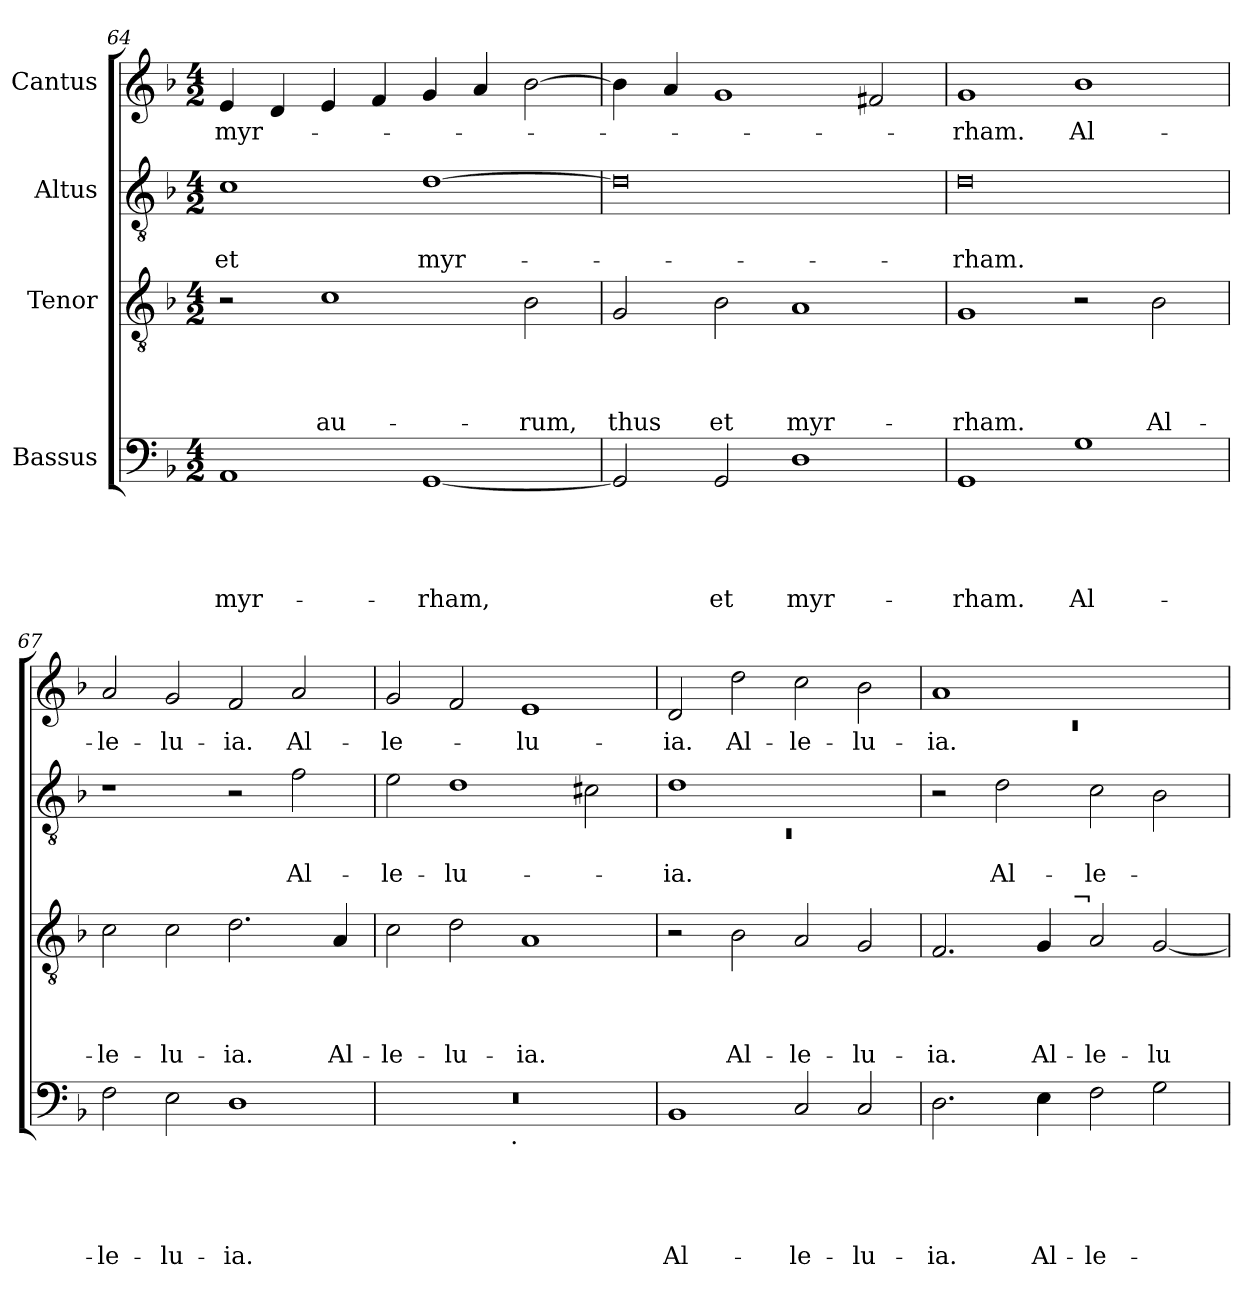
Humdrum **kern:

**kern	**text	**text	**text	**text	**text	**kern	**text	**text	**text	**text	**kern	**text	**text	**kern	**text
*part4	*part4	*part4	*part4	*part4	*part4	*part3	*part3	*part3	*part3	*part3	*part2	*part2	*part2	*part1	*part1
*staff4	*staff4	*staff4	*staff4	*staff4	*staff4	*staff3	*staff3	*staff3	*staff3	*staff3	*staff2	*staff2	*staff2	*staff1	*staff1
*I"Bassus	*	*	*	*	*	*I"Tenor	*	*	*	*	*I"Altus	*	*	*I"Cantus	*
!!LO:LB:g=z
*clefF4	*	*	*	*	*	*clefGv2	*	*	*	*	*clefGv2	*	*	*clefG2	*
*ITrd-3c-5	*	*	*	*	*	*	*	*	*	*	*ITrd-3c-5	*	*	*ITrd-3c-5	*
*k[b-e-]	*	*	*	*	*	*k[b-]	*	*	*	*	*k[b-e-]	*	*	*k[b-e-]	*
*B-:	*	*	*	*	*	*F:	*	*	*	*	*B-:	*	*	*B-:	*
*M4/2	*	*	*	*	*	*M4/2	*	*	*	*	*M4/2	*	*	*M4/2	*
=64	=64	=64	=64	=64	=64	=64	=64	=64	=64	=64	=64	=64	=64	=64	=64
!	!	!	!	!	!LO:LY:b	!	!	!	!	!	!	!	!LO:LY:b	!	!LO:LY:b
1D	.	.	.	.	myr-	2r	.	.	.	.	1f	.	et	4a/	myr-
.	.	.	.	.	.	.	.	.	.	.	.	.	.	4g/	.
!	!	!	!	!	!	!	!	!	!	!LO:LY:b	!	!	!	!	!
.	.	.	.	.	.	1c	.	.	.	au-	.	.	.	4a/	.
.	.	.	.	.	.	.	.	.	.	.	.	.	.	4b-/	.
!	!	!	!	!	!LO:LY:b	!	!	!	!	!	!	!	!LO:LY:b	!	!
[<1C	.	.	.	.	-rham,	.	.	.	.	.	[>1g	.	myr-	4cc/	.
.	.	.	.	.	.	.	.	.	.	.	.	.	.	4dd/	.
!	!	!	!	!	!	!	!	!	!	!LO:LY:b	!	!	!	!	!
.	.	.	.	.	.	2B-\	.	.	.	-rum,	.	.	.	[>2ee-\	.
=65	=65	=65	=65	=65	=65	=65	=65	=65	=65	=65	=65	=65	=65	=65	=65
!	!	!	!	!	!	!	!	!	!	!LO:LY:b	!	!	!	!	!
2C/]	.	.	.	.	.	2G/	.	.	.	thus	0g]	.	.	4ee-\]	.
.	.	.	.	.	.	.	.	.	.	.	.	.	.	4dd/	.
!	!	!	!	!	!LO:LY:b	!	!	!	!	!LO:LY:b	!	!	!	!	!
2C/	.	.	.	.	et	2B-\	.	.	.	et	.	.	.	1cc	.
!	!	!	!	!	!LO:LY:b	!	!	!	!	!LO:LY:b	!	!	!	!	!
1G	.	.	.	.	myr-	1A	.	.	.	myr-	.	.	.	.	.
.	.	.	.	.	.	.	.	.	.	.	.	.	.	2bn/	.
=66	=66	=66	=66	=66	=66	=66	=66	=66	=66	=66	=66	=66	=66	=66	=66
!	!	!	!	!	!LO:LY:b	!	!	!	!	!LO:LY:b	!	!	!LO:LY:b	!	!LO:LY:b
1C	.	.	.	.	-rham.	1G	.	.	.	-rham.	0g	.	-rham.	1cc	-rham.
!	!	!	!	!	!LO:LY:b	!	!	!	!	!	!	!	!	!	!LO:LY:b
1c	.	.	.	.	Al-	2r	.	.	.	.	.	.	.	1ee-	Al-
!	!	!	!	!	!	!	!	!	!	!LO:LY:b	!	!	!	!	!
.	.	.	.	.	.	2B-\	.	.	.	Al-	.	.	.	.	.
=67	=67	=67	=67	=67	=67	=67	=67	=67	=67	=67	=67	=67	=67	=67	=67
!	!	!	!	!	!LO:LY:b	!	!	!	!	!LO:LY:b	!	!	!	!	!LO:LY:b
2B-\	.	.	.	.	-le-	2c\	.	.	.	-le-	1r	.	.	2dd/	-le-
!	!	!	!	!	!LO:LY:b	!	!	!	!	!LO:LY:b	!	!	!	!	!LO:LY:b
2A\	.	.	.	.	-lu-	2c\	.	.	.	-lu-	.	.	.	2cc/	-lu-
!	!	!	!	!	!LO:LY:b	!	!	!	!	!LO:LY:b	!	!	!	!	!LO:LY:b
1G	.	.	.	.	-ia.	2.d\	.	.	.	-ia.	2r	.	.	2b-/	-ia.
!	!	!	!	!	!	!	!	!	!	!	!	!	!LO:LY:b	!	!LO:LY:b
.	.	.	.	.	.	.	.	.	.	.	2b-\	.	Al-	2dd/	Al-
!	!	!	!	!	!	!	!	!	!	!LO:LY:b	!	!	!	!	!
.	.	.	.	.	.	4A/	.	.	.	Al-	.	.	.	.	.
=68	=68	=68	=68	=68	=68	=68	=68	=68	=68	=68	=68	=68	=68	=68	=68
!	!	!	!	!	!	!	!	!	!	!LO:LY:b	!	!	!LO:LY:b	!	!LO:LY:b
*^	*	*	*	*	*	*	*	*	*	*	*	*	*	*	*
0r	2ryy	.	.	.	.	.	2c\	.	.	.	-le-	2a\	.	-le-	2cc/	-le-
!	!	!	!	!	!	!	!	!	!	!	!LO:LY:b	!	!	!LO:LY:b	!	!
.	4...ryy	.	.	.	.	.	2d\	.	.	.	-lu-	1g	.	-lu-	2b-/	.
!	!LO:TX:b:t=.	!	!	!	!	!	!	!	!	!	!	!	!	!	!	!
.	1ryy	.	.	.	.	.	.	.	.	.	.	.	.	.	.	.
!	!	!	!	!	!	!	!	!	!	!	!LO:LY:b	!	!	!	!	!LO:LY:b
.	.	.	.	.	.	.	1A	.	.	.	-ia.	.	.	.	1a	-lu-
.	.	.	.	.	.	.	.	.	.	.	.	2f#X\	.	.	.	.
.	32ryy	.	.	.	.	.	.	.	.	.	.	.	.	.	.	.
=69	=69	=69	=69	=69	=69	=69	=69	=69	=69	=69	=69	=69	=69	=69	=69	=69
*	*	*	*	*	*	*	*	*	*	*	*	*^	*	*	*	*
!	!	!	!	!	!	!LO:LY:b	!	!	!	!	!	!	!LO:N:vis=1	!	!LO:LY:b	!	!LO:LY:b
*v	*v	*	*	*	*	*	*	*	*	*	*	*	*	*	*	*	*
1E-	.	.	.	.	Al-	2r	.	.	.	.	1g	0rC	.	-ia.	2g/	-ia.
!	!	!	!	!	!	!	!	!	!	!LO:LY:b	!	!	!	!	!	!LO:LY:b
.	.	.	.	.	.	2B-\	.	.	.	Al-	.	.	.	.	2gg\	Al-
!	!	!	!	!	!LO:LY:b	!	!	!	!	!LO:LY:b	!	!	!	!	!	!LO:LY:b
2F/	.	.	.	.	-le-	2A/	.	.	.	-le-	1ryy	.	.	.	2ff\	-le-
!	!	!	!	!	!LO:LY:b	!	!	!	!	!LO:LY:b	!	!	!	!	!	!LO:LY:b
2F/	.	.	.	.	-lu-	2G/	.	.	.	-lu-	.	.	.	.	2ee-\	-lu-
*	*	*	*	*	*	*	*	*	*	*	*v	*v	*	*	*	*
=70	=70	=70	=70	=70	=70	=70	=70	=70	=70	=70	=70	=70	=70	=70	=70
*	*	*	*	*	*	*	*	*	*	*	*	*	*	*^	*
!	!	!	!	!	!	!LO:TX:a:t=¬	!	!	!	!	!	!	!	!	!	!
!	!	!	!	!	!LO:LY:b	!	!	!	!	!LO:LY:b	!	!	!	!	!LO:N:vis=1	!LO:LY:b
*	*	*	*	*	*	*^	*	*	*	*	*	*	*	*	*	*
2.G\	.	.	.	.	-ia.	2.F/	2...ryy	.	.	.	-ia.	2r	.	.	1dd	0rc	-ia.
!	!	!	!	!	!	!	!	!	!	!	!	!	!	!LO:LY:b	!	!	!
.	.	.	.	.	.	.	.	.	.	.	.	2g\	.	Al-	.	.	.
!	!	!	!	!	!LO:LY:b	!	!	!	!	!	!LO:LY:b	!	!	!	!	!	!
4A\	.	.	.	.	Al-	4G/	.	.	.	.	Al-	.	.	.	.	.	.
!	!	!	!	!	!	!	!LO:TX:a:t=¬	!	!	!	!	!	!	!	!	!	!
.	.	.	.	.	.	.	1ryy	.	.	.	.	.	.	.	.	.	.
!	!	!	!	!	!LO:LY:b	!	!	!	!	!	!LO:LY:b	!	!	!LO:LY:b	!	!	!
2B-\	.	.	.	.	-le-	2A/	.	.	.	.	-le-	2f\	.	-le-	1ryy	.	.
!	!	!	!	!	!	!	!	!	!	!	!LO:LY:b	!	!	!	!	!	!
2c\	.	.	.	.	.	[<2G/	.	.	.	.	-lu-	2e-\	.	.	.	.	.
.	.	.	.	.	.	.	16ryy	.	.	.	.	.	.	.	.	.	.
*	*	*	*	*	*	*v	*v	*	*	*	*	*	*	*	*v	*v	*
=	=	=	=	=	=	=	=	=	=	=	=	=	=	=	=
*-	*-	*-	*-	*-	*-	*-	*-	*-	*-	*-	*-	*-	*-	*-	*-
